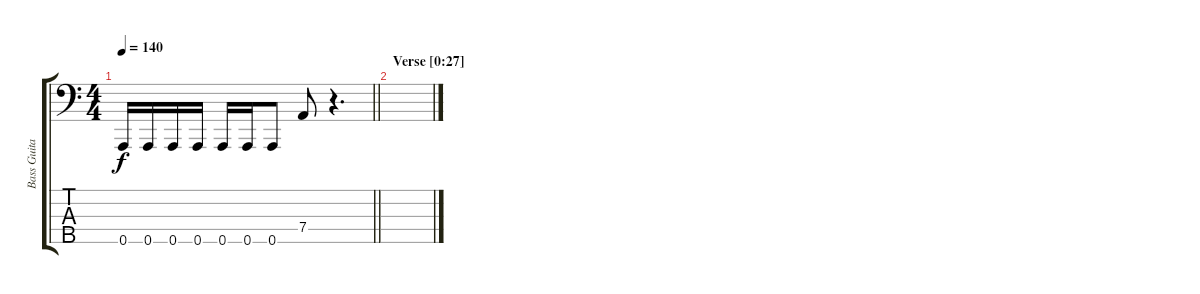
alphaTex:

\track ("Bass Guitar" "Bass Guita") {instrument electricbassfinger}
\staff {score tabs}
\tuning (F2 C2 G1 D1 A0) {hide}
\ts (4 4)
\tempo 140
\clef f4
\barLineRight lightlight
\ks aminor
0.5.16{dy f} 0.5.16 0.5.16 0.5.16 0.5.16 0.5.16 0.5.8 7.4.8 r.4{d} |
\section ("" "Verse [0:27]")
